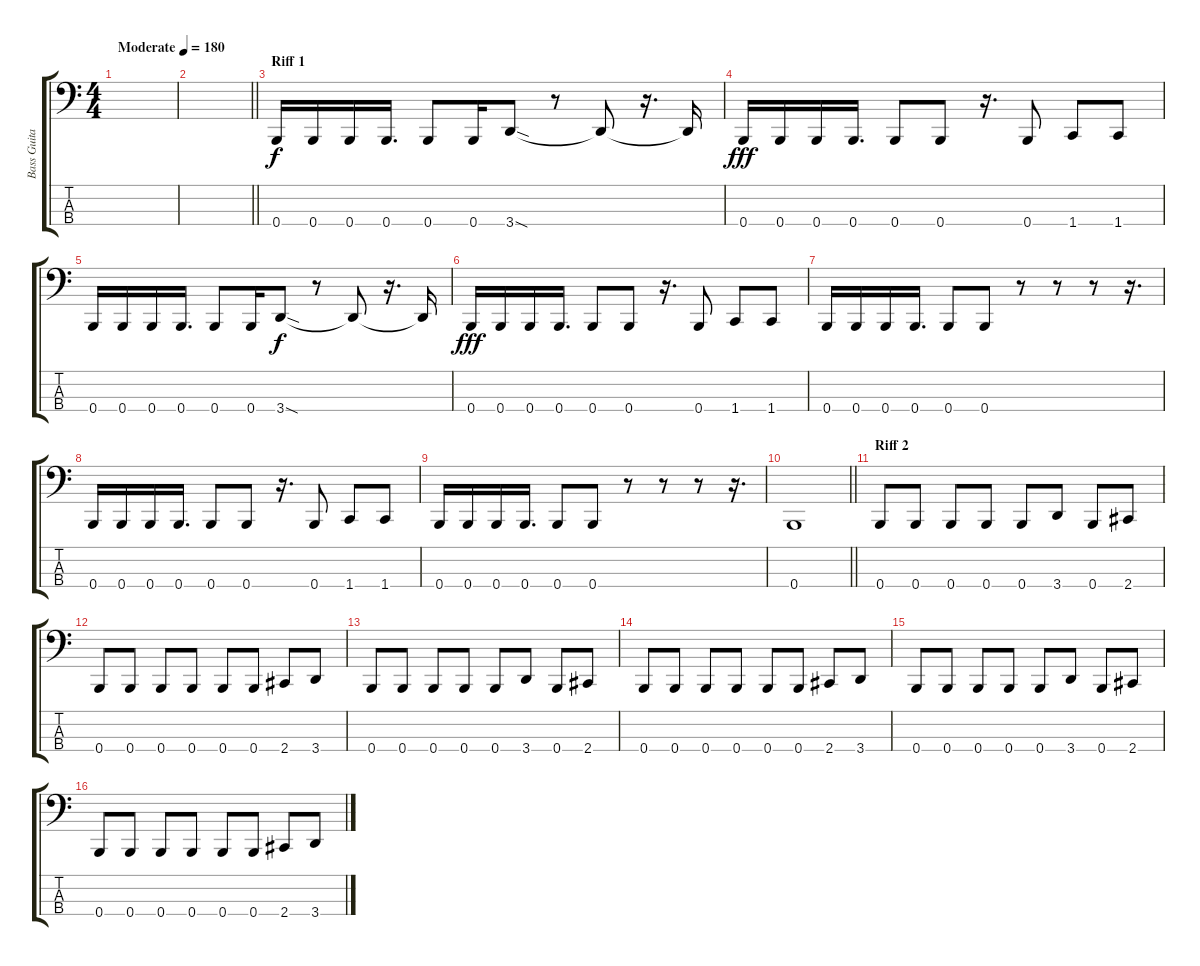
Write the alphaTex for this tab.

\track ("Bass Guitar" "Bass Guita") {instrument electricbassfinger}
\staff {score tabs}
\tuning (E2 B1 Gb1 B0) {hide}
\ts (4 4)
\tempo (180 "Moderate")
\clef f4
\ks c
|
\barLineRight lightlight
|
\section ("" "Riff 1")
0.4.16 0.4.16 0.4.16 0.4.16{d} 0.4.8 0.4.16 3.4{sod}.8{dy f} r.8 3.4{t}.8 r.16{d} 3.4{t}.16 |
0.4.16{dy fff} 0.4.16 0.4.16 0.4.16{d} 0.4.8 0.4.8 r.16{d} 0.4.8 1.4.8 1.4.8 |
0.4.16 0.4.16 0.4.16 0.4.16{d} 0.4.8 0.4.16 3.4{sod}.8{dy f} r.8 3.4{t}.8 r.16{d} 3.4{t}.16 |
0.4.16{dy fff} 0.4.16 0.4.16 0.4.16{d} 0.4.8 0.4.8 r.16{d} 0.4.8 1.4.8 1.4.8 |
0.4.16 0.4.16 0.4.16 0.4.16{d} 0.4.8 0.4.8 r.8 r.8 r.8 r.16{d} |
0.4.16 0.4.16 0.4.16 0.4.16{d} 0.4.8 0.4.8 r.16{d} 0.4.8 1.4.8 1.4.8 |
0.4.16 0.4.16 0.4.16 0.4.16{d} 0.4.8 0.4.8 r.8 r.8 r.8 r.16{d} |
\barLineRight lightlight
0.4.1 |
\section ("" "Riff 2")
0.4.8 0.4.8 0.4.8 0.4.8 0.4.8 3.4.8 0.4.8 2.4.8 |
0.4.8 0.4.8 0.4.8 0.4.8 0.4.8 0.4.8 2.4.8 3.4.8 |
0.4.8 0.4.8 0.4.8 0.4.8 0.4.8 3.4.8 0.4.8 2.4.8 |
0.4.8 0.4.8 0.4.8 0.4.8 0.4.8 0.4.8 2.4.8 3.4.8 |
0.4.8 0.4.8 0.4.8 0.4.8 0.4.8 3.4.8 0.4.8 2.4.8 |
0.4.8 0.4.8 0.4.8 0.4.8 0.4.8 0.4.8 2.4.8 3.4.8
